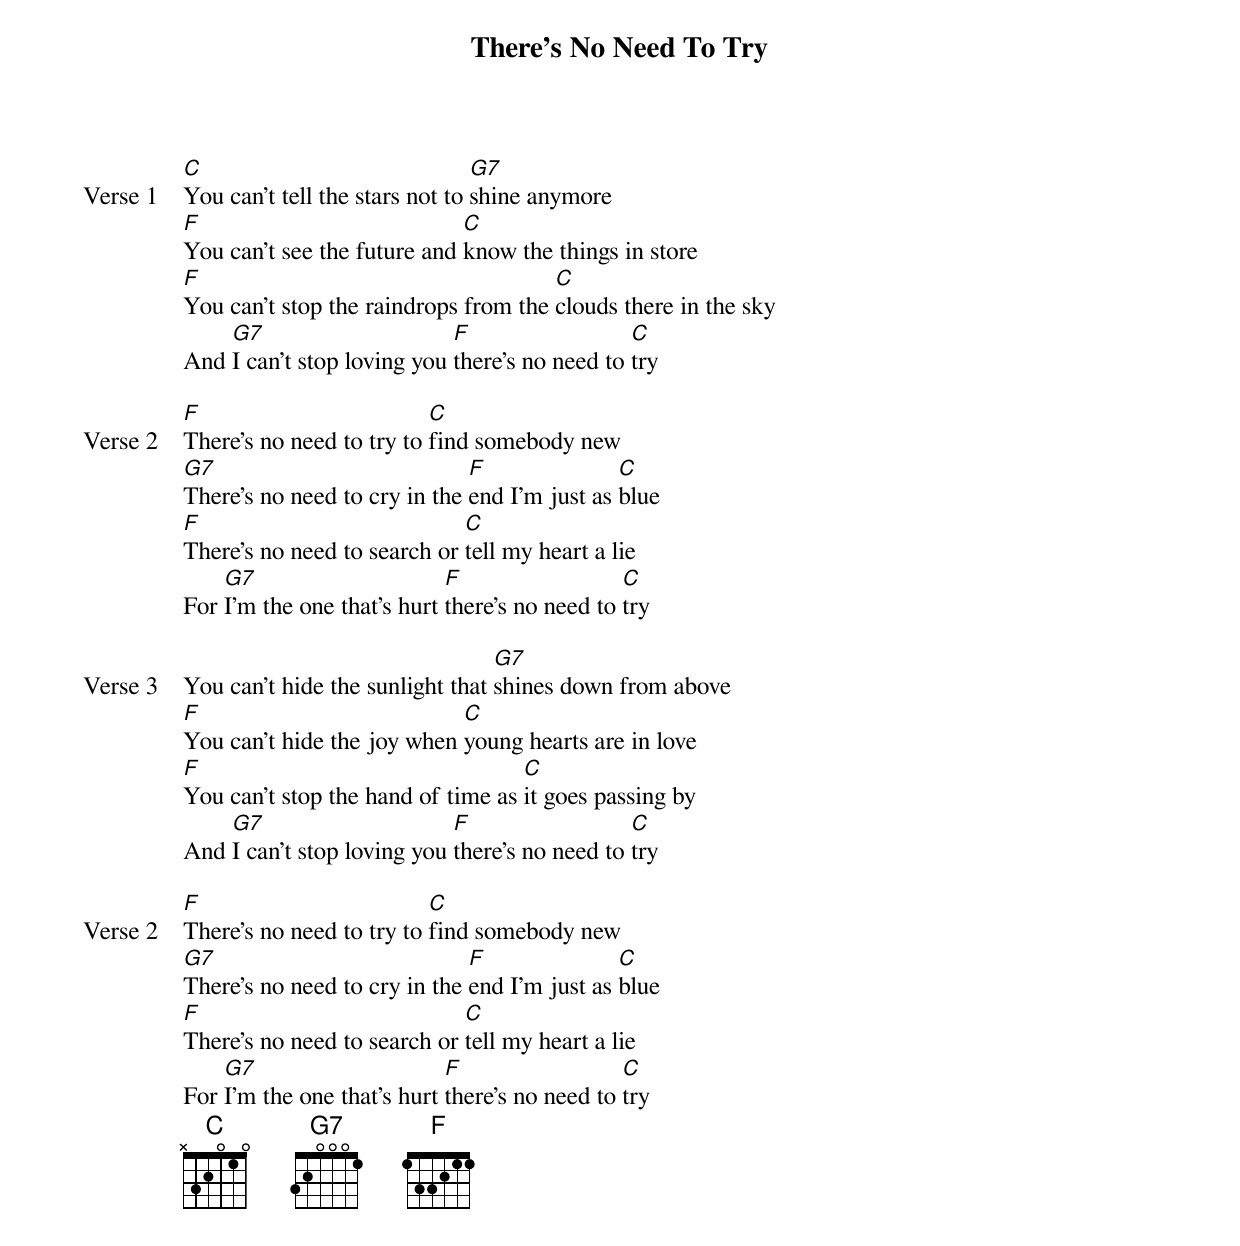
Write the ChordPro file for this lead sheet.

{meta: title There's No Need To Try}
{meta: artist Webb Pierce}
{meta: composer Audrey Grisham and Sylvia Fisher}

{start_of_verse: Verse 1}
[C]You can't tell the stars not to [G7]shine anymore
[F]You can't see the future and [C]know the things in store
[F]You can't stop the raindrops from the [C]clouds there in the sky
And [G7]I can't stop loving you [F]there's no need to [C]try
{end_of_verse}

{start_of_verse: Verse 2}
[F]There's no need to try to [C]find somebody new
[G7]There's no need to cry in the [F]end I'm just as [C]blue
[F]There's no need to search or [C]tell my heart a lie
For [G7]I'm the one that’s hurt [F]there's no need to [C]try
{end_of_verse}

{start_of_verse: Verse 3}
You can't hide the sunlight that [G7]shines down from above
[F]You can't hide the joy when [C]young hearts are in love
[F]You can't stop the hand of time as [C]it goes passing by
And [G7]I can't stop loving you [F]there's no need to [C]try
{end_of_verse}

{start_of_verse: Verse 2}
[F]There's no need to try to [C]find somebody new
[G7]There's no need to cry in the [F]end I'm just as [C]blue
[F]There's no need to search or [C]tell my heart a lie
For [G7]I'm the one that’s hurt [F]there's no need to [C]try
{end_of_verse}
